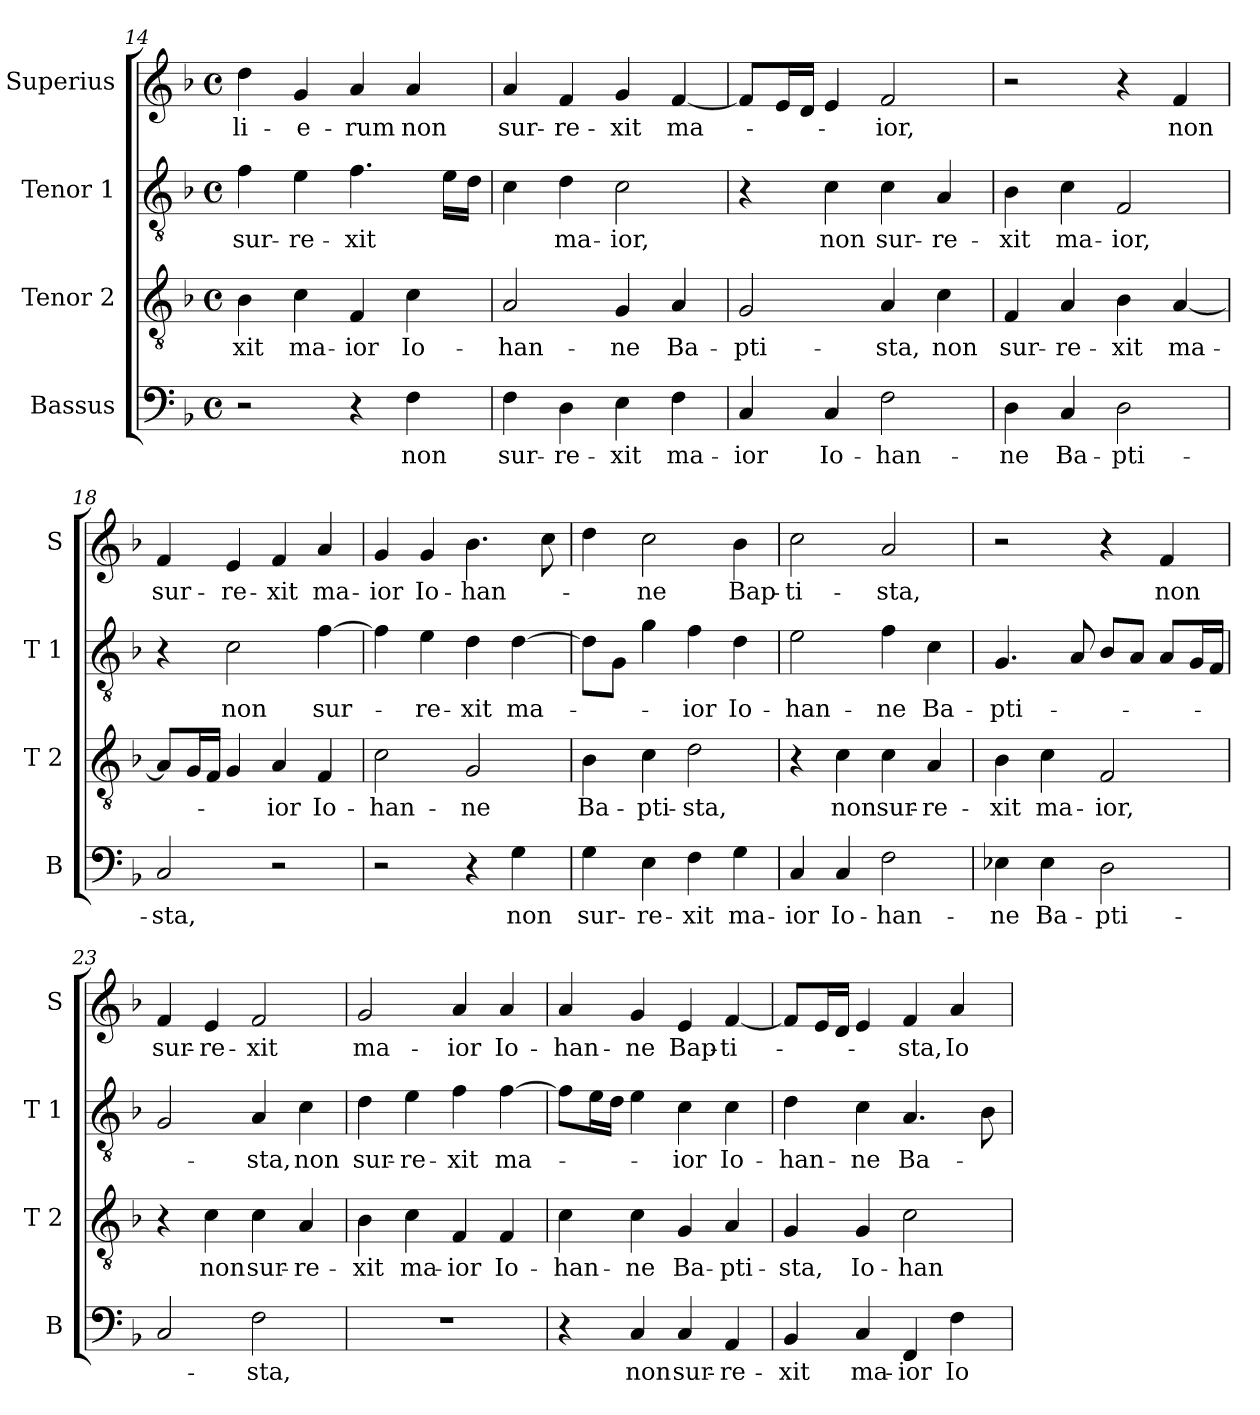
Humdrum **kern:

**kern	**text	**kern	**text	**kern	**text	**kern	**text
*part4	*part4	*part3	*part3	*part2	*part2	*part1	*part1
*staff4	*staff4	*staff3	*staff3	*staff2	*staff2	*staff1	*staff1
*I"Bassus	*	*I"Tenor 2	*	*I"Tenor 1	*	*I"Superius	*
*I'B	*	*I'T 2	*	*I'T 1	*	*I'S	*
*clefF4	*	*clefGv2	*	*clefGv2	*	*clefG2	*
*k[b-]	*	*k[b-]	*	*k[b-]	*	*k[b-]	*
*F:	*	*F:	*	*F:	*	*F:	*
*M4/4	*	*M4/4	*	*M4/4	*	*M4/4	*
*met(c)	*	*met(c)	*	*met(c)	*	*met(c)	*
=14	=14	=14	=14	=14	=14	=14	=14
!	!	!	!LO:LY:b	!	!LO:LY:b	!	!LO:LY:b
2r	.	4B-\	-xit	4f\	sur-	4dd\	-li-
!	!	!	!LO:LY:b	!	!LO:LY:b	!	!LO:LY:b
.	.	4c\	ma-	4e\	-re-	4g/	-e-
!	!	!	!LO:LY:b	!	!LO:LY:b	!	!LO:LY:b
4r	.	4F/	-ior	4.f\	-xit	4a/	-rum
!	!LO:LY:b	!	!LO:LY:b	!	!	!	!LO:LY:b
4F\	non	4c\	Io-	.	.	4a/	non
.	.	.	.	16e\LL	.	.	.
.	.	.	.	16d\JJ	.	.	.
=15	=15	=15	=15	=15	=15	=15	=15
!	!LO:LY:b	!	!LO:LY:b	!	!	!	!LO:LY:b
4F\	sur-	2A/	-han-	4c\	.	4a/	sur-
!	!LO:LY:b	!	!	!	!LO:LY:b	!	!LO:LY:b
4D\	-re-	.	.	4d\	ma-	4f/	-re-
!	!LO:LY:b	!	!LO:LY:b	!	!LO:LY:b	!	!LO:LY:b
4E\	-xit	4G/	-ne	2c\	-ior,	4g/	-xit
!	!LO:LY:b	!	!LO:LY:b	!	!	!	!LO:LY:b
4F\	ma-	4A/	Ba-	.	.	[4f/	ma-
=16	=16	=16	=16	=16	=16	=16	=16
!	!LO:LY:b	!	!LO:LY:b	!	!	!	!
4C/	-ior	2G/	-pti-	4r	.	8f/L]	.
.	.	.	.	.	.	16e/L	.
.	.	.	.	.	.	16d/JJ	.
!	!LO:LY:b	!	!	!	!LO:LY:b	!	!
4C/	Io-	.	.	4c\	non	4e/	.
!	!LO:LY:b	!	!LO:LY:b	!	!LO:LY:b	!	!LO:LY:b
2F\	-han-	4A/	-sta,	4c\	sur-	2f/	-ior,
!	!	!	!LO:LY:b	!	!LO:LY:b	!	!
.	.	4c\	non	4A/	-re-	.	.
=17	=17	=17	=17	=17	=17	=17	=17
!	!LO:LY:b	!	!LO:LY:b	!	!LO:LY:b	!	!
4D\	-ne	4F/	sur-	4B-\	-xit	2r	.
!	!LO:LY:b	!	!LO:LY:b	!	!LO:LY:b	!	!
4C/	Ba-	4A/	-re-	4c\	ma-	.	.
!	!LO:LY:b	!	!LO:LY:b	!	!LO:LY:b	!	!
2D\	-pti-	4B-\	-xit	2F/	-ior,	4r	.
!	!	!	!LO:LY:b	!	!	!	!LO:LY:b
.	.	[4A/	ma-	.	.	4f/	non
=18	=18	=18	=18	=18	=18	=18	=18
!	!LO:LY:b	!	!	!	!	!	!LO:LY:b
2C/	-sta,	8A/L]	.	4r	.	4f/	sur-
.	.	16G/L	.	.	.	.	.
.	.	16F/JJ	.	.	.	.	.
!	!	!	!	!	!LO:LY:b	!	!LO:LY:b
.	.	4G/	.	2c\	non	4e/	-re-
!	!	!	!LO:LY:b	!	!	!	!LO:LY:b
2r	.	4A/	-ior	.	.	4f/	-xit
!	!	!	!LO:LY:b	!	!LO:LY:b	!	!LO:LY:b
.	.	4F/	Io-	[4f\	sur-	4a/	ma-
!!LO:PB:g=z
=19	=19	=19	=19	=19	=19	=19	=19
!	!	!	!LO:LY:b	!	!	!	!LO:LY:b
2r	.	2c\	-han-	4f\]	.	4g/	-ior
!	!	!	!	!	!LO:LY:b	!	!LO:LY:b
.	.	.	.	4e\	-re-	4g/	Io-
!	!	!	!LO:LY:b	!	!LO:LY:b	!	!LO:LY:b
4r	.	2G/	-ne	4d\	-xit	4.b-\	-han-
!	!LO:LY:b	!	!	!	!LO:LY:b	!	!
4G\	non	.	.	[4d\	ma-	.	.
.	.	.	.	.	.	8cc\	.
=20	=20	=20	=20	=20	=20	=20	=20
!	!LO:LY:b	!	!LO:LY:b	!	!	!	!
4G\	sur-	4B-\	Ba-	8d\L]	.	4dd\	.
.	.	.	.	8G\J	.	.	.
!	!LO:LY:b	!	!LO:LY:b	!	!	!	!LO:LY:b
4E\	-re-	4c\	-pti-	4g\	.	2cc\	-ne
!	!LO:LY:b	!	!LO:LY:b	!	!LO:LY:b	!	!
4F\	-xit	2d\	-sta,	4f\	-ior	.	.
!	!LO:LY:b	!	!	!	!LO:LY:b	!	!LO:LY:b
4G\	ma-	.	.	4d\	Io-	4b-\	Bap-
=21	=21	=21	=21	=21	=21	=21	=21
!	!LO:LY:b	!	!	!	!LO:LY:b	!	!LO:LY:b
4C/	-ior	4r	.	2e\	-han-	2cc\	-ti-
!	!LO:LY:b	!	!LO:LY:b	!	!	!	!
4C/	Io-	4c\	non	.	.	.	.
!	!LO:LY:b	!	!LO:LY:b	!	!LO:LY:b	!	!LO:LY:b
2F\	-han-	4c\	sur-	4f\	-ne	2a/	-sta,
!	!	!	!LO:LY:b	!	!LO:LY:b	!	!
.	.	4A/	-re-	4c\	Ba-	.	.
=22	=22	=22	=22	=22	=22	=22	=22
!	!LO:LY:b	!	!LO:LY:b	!	!LO:LY:b	!	!
4E-X\	-ne	4B-\	-xit	4.G/	-pti-	2r	.
!	!LO:LY:b	!	!LO:LY:b	!	!	!	!
4E-\	Ba-	4c\	ma-	.	.	.	.
.	.	.	.	8A/	.	.	.
!	!LO:LY:b	!	!LO:LY:b	!	!	!	!
2D\	-pti-	2F/	-ior,	8B-/L	.	4r	.
.	.	.	.	8A/J	.	.	.
!	!	!	!	!	!	!	!LO:LY:b
.	.	.	.	8A/L	.	4f/	non
.	.	.	.	16G/L	.	.	.
.	.	.	.	16F/JJ	.	.	.
=23	=23	=23	=23	=23	=23	=23	=23
!	!	!	!	!	!	!	!LO:LY:b
2C/	.	4r	.	2G/	.	4f/	sur-
!	!	!	!LO:LY:b	!	!	!	!LO:LY:b
.	.	4c\	non	.	.	4e/	-re-
!	!LO:LY:b	!	!LO:LY:b	!	!LO:LY:b	!	!LO:LY:b
2F\	-sta,	4c\	sur-	4A/	-sta,	2f/	-xit
!	!	!	!LO:LY:b	!	!LO:LY:b	!	!
.	.	4A/	-re-	4c\	non	.	.
=24	=24	=24	=24	=24	=24	=24	=24
!	!	!	!LO:LY:b	!	!LO:LY:b	!	!LO:LY:b
1r	.	4B-\	-xit	4d\	sur-	2g/	ma-
!	!	!	!LO:LY:b	!	!LO:LY:b	!	!
.	.	4c\	ma-	4e\	-re-	.	.
!	!	!	!LO:LY:b	!	!LO:LY:b	!	!LO:LY:b
.	.	4F/	-ior	4f\	-xit	4a/	-ior
!	!	!	!LO:LY:b	!	!LO:LY:b	!	!LO:LY:b
.	.	4F/	Io-	[4f\	ma-	4a/	Io-
!!LO:LB:g=z
=25	=25	=25	=25	=25	=25	=25	=25
!	!	!	!LO:LY:b	!	!	!	!LO:LY:b
4r	.	4c\	-han-	8f\L]	.	4a/	-han-
.	.	.	.	16e\L	.	.	.
.	.	.	.	16d\JJ	.	.	.
!	!LO:LY:b	!	!LO:LY:b	!	!	!	!LO:LY:b
4C/	non	4c\	-ne	4e\	.	4g/	-ne
!	!LO:LY:b	!	!LO:LY:b	!	!LO:LY:b	!	!LO:LY:b
4C/	sur-	4G/	Ba-	4c\	-ior	4e/	Bap-
!	!LO:LY:b	!	!LO:LY:b	!	!LO:LY:b	!	!LO:LY:b
4AA/	-re-	4A/	-pti-	4c\	Io-	[4f/	-ti-
=26	=26	=26	=26	=26	=26	=26	=26
!	!LO:LY:b	!	!LO:LY:b	!	!LO:LY:b	!	!
4BB-/	-xit	4G/	-sta,	4d\	-han-	8f/L]	.
.	.	.	.	.	.	16e/L	.
.	.	.	.	.	.	16d/JJ	.
!	!LO:LY:b	!	!LO:LY:b	!	!LO:LY:b	!	!
4C/	ma-	4G/	Io-	4c\	-ne	4e/	.
!	!LO:LY:b	!	!LO:LY:b	!	!LO:LY:b	!	!LO:LY:b
4FF/	-ior	2c\	-han-	4.A/	Ba-	4f/	-sta,
!	!LO:LY:b	!	!	!	!	!	!LO:LY:b
4F\	Io-	.	.	.	.	4a/	Io-
.	.	.	.	8B-\	.	.	.
=	=	=	=	=	=	=	=
*-	*-	*-	*-	*-	*-	*-	*-
